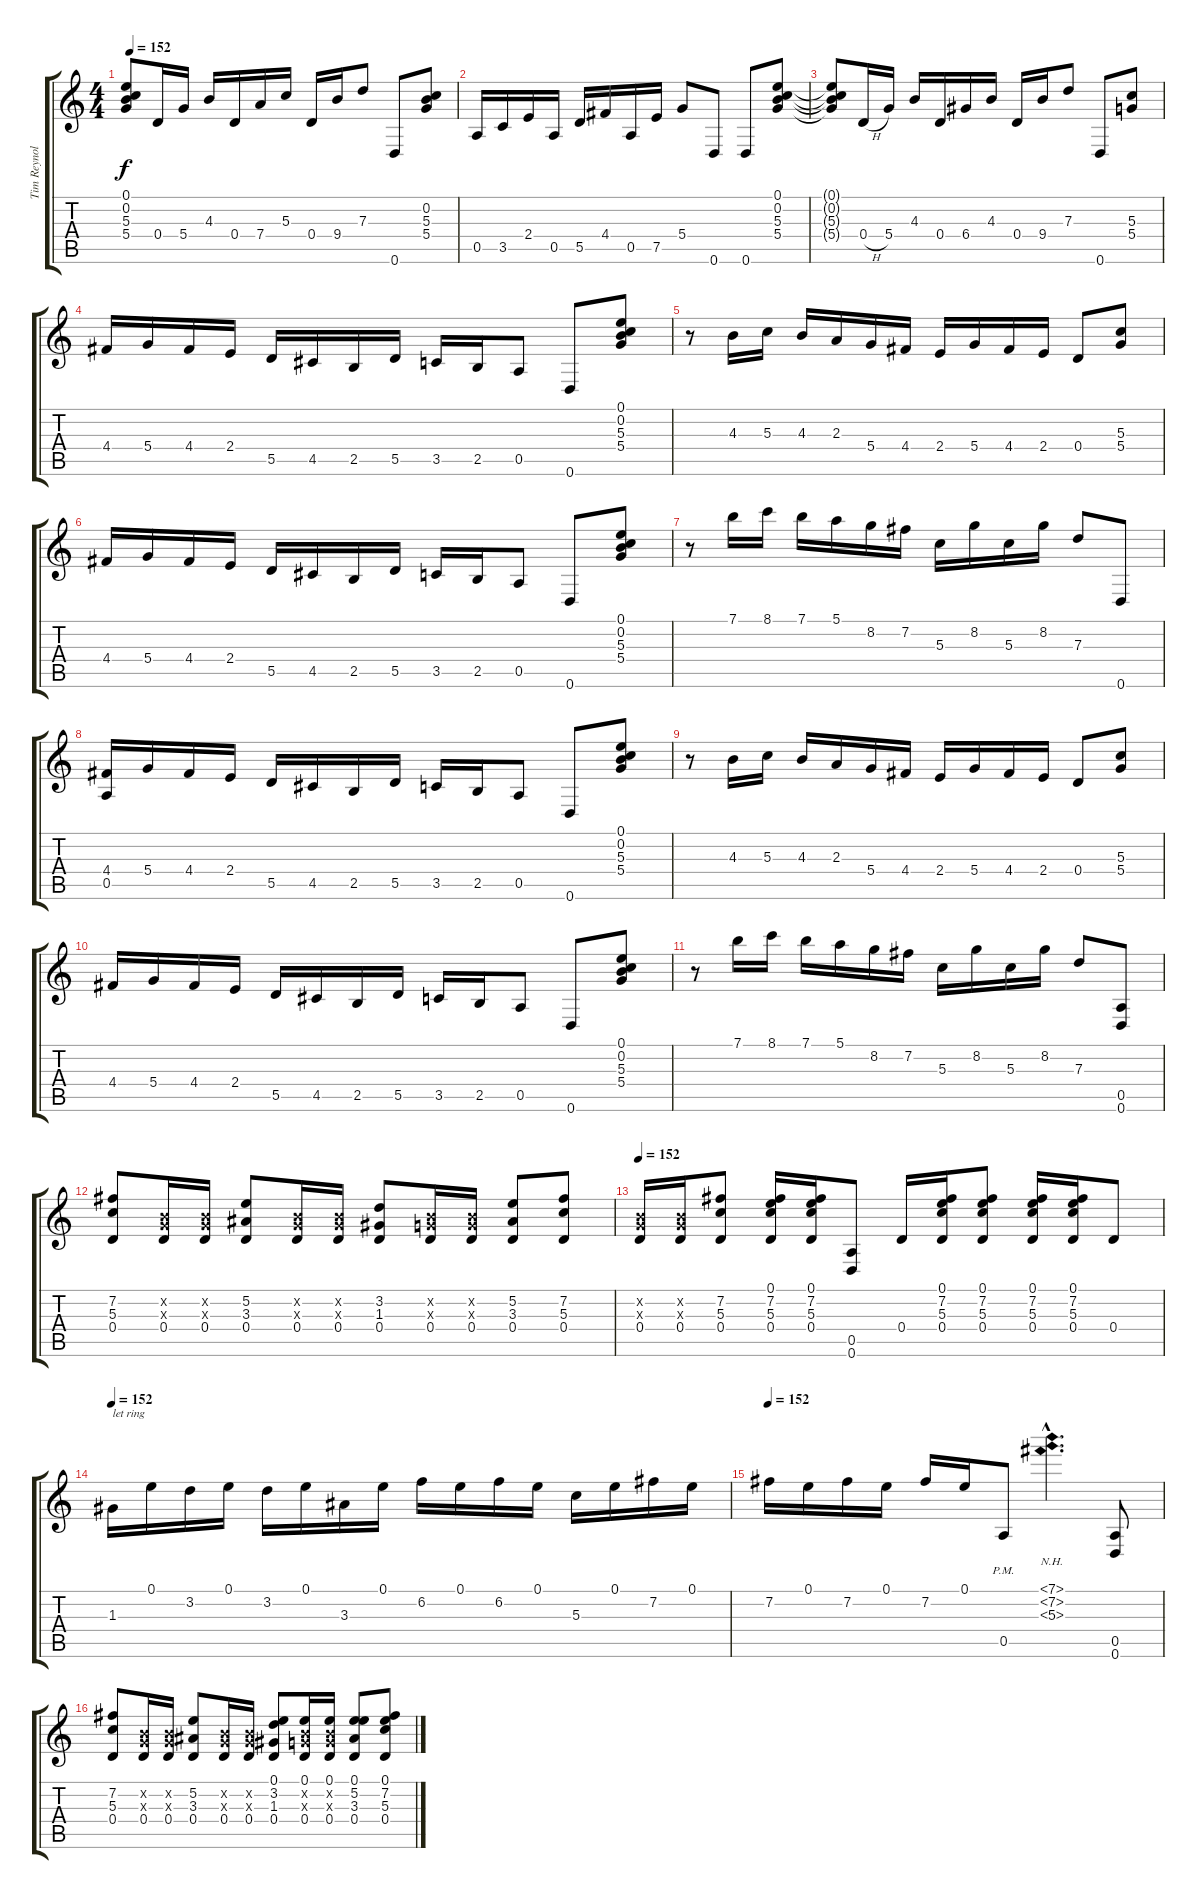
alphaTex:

\track ("Tim Reynolds" "Tim Reynol") {instrument acousticguitarsteel}
\staff {score tabs}
\tuning (E4 B3 G3 D3 A2 D2) {hide}
\ts (4 4)
\tempo 152
\clef g2
\ks c
(0.1{t} 0.2{t} 5.3{t} 5.4{t}).8{dy f} 0.4.16 5.4.16 4.3.16 0.4.16 7.4.16 5.3.16 0.4.16 9.4.16 7.3.8 0.6.8 (0.2 5.3 5.4).8 |
0.5.16 3.5.16 2.4.16 0.5.16 5.5.16 4.4.16 0.5.16 7.5.16 5.4.8 0.6.8 0.6.8 (0.1 0.2 5.3 5.4).8 |
(0.1{t} 0.2{t} 5.3{t} 5.4{t}).8 0.4{h}.16 5.4.16 4.3.16 0.4.16 6.4.16 4.3.16 0.4.16 9.4.16 7.3.8 0.6.8 (5.3 5.4).8 |
4.4.16 5.4.16 4.4.16 2.4.16 5.5.16 4.5.16 2.5.16 5.5.16 3.5.16 2.5.16 0.5.8 0.6.8 (0.1 0.2 5.3 5.4).8 |
r.8 4.3.16 5.3.16 4.3.16 2.3.16 5.4.16 4.4.16 2.4.16 5.4.16 4.4.16 2.4.16 0.4.8 (5.3 5.4).8 |
4.4.16 5.4.16 4.4.16 2.4.16 5.5.16 4.5.16 2.5.16 5.5.16 3.5.16 2.5.16 0.5.8 0.6.8 (0.1 0.2 5.3 5.4).8 |
r.8 7.1.16 8.1.16 7.1.16 5.1.16 8.2.16 7.2.16 5.3.16 8.2.16 5.3.16 8.2.16 7.3.8 0.6.8 |
(4.4 0.5).16 5.4.16 4.4.16 2.4.16 5.5.16 4.5.16 2.5.16 5.5.16 3.5.16 2.5.16 0.5.8 0.6.8 (0.1 0.2 5.3 5.4).8 |
r.8 4.3.16 5.3.16 4.3.16 2.3.16 5.4.16 4.4.16 2.4.16 5.4.16 4.4.16 2.4.16 0.4.8 (5.3 5.4).8 |
4.4.16 5.4.16 4.4.16 2.4.16 5.5.16 4.5.16 2.5.16 5.5.16 3.5.16 2.5.16 0.5.8 0.6.8 (0.1 0.2 5.3 5.4).8 |
r.8 7.1.16 8.1.16 7.1.16 5.1.16 8.2.16 7.2.16 5.3.16 8.2.16 5.3.16 8.2.16 7.3.8 (0.5 0.6).8 |
(7.2 5.3 0.4).8 (0.2{x} 0.3{x} 0.4).16 (0.2{x} 0.3{x} 0.4).16 (5.2 3.3 0.4).8 (0.2{x} 0.3{x} 0.4).16 (0.2{x} 0.3{x} 0.4).16 (3.2 1.3 0.4).8 (0.2{x} 0.3{x} 0.4).16 (0.2{x} 0.3{x} 0.4).16 (5.2 3.3 0.4).8 (7.2 5.3 0.4).8 |
\tempo 152
(0.2{x} 0.3{x} 0.4).16{volume 0} (0.2{x} 0.3{x} 0.4).16 (7.2 5.3 0.4).8 (0.1 7.2 5.3 0.4).16 (0.1 7.2 5.3 0.4).16 (0.5 0.6).8 0.4.16 (0.1 7.2 5.3 0.4).16 (0.1 7.2 5.3 0.4).8 (0.1 7.2 5.3 0.4).16 (0.1 7.2 5.3 0.4).16 0.4.8 |
\tempo 152
1.3.16{txt "let ring" volume 0} 0.1.16 3.2.16 0.1.16 3.2.16 0.1.16 3.3.16 0.1.16 6.2.16 0.1.16 6.2.16 0.1.16 5.3.16 0.1.16 7.2.16 0.1.16 |
\tempo 152
7.2.16{volume 0} 0.1.16 7.2.16 0.1.16 7.2.16 0.1.16 0.5{pm}.8 (7.1{nh hac} 7.2{nh hac} 5.3{nh hac}).4{d} (0.5 0.6).8 |
(7.2 5.3 0.4).8{volume 13} (0.2{x} 0.3{x} 0.4).16 (0.2{x} 0.3{x} 0.4).16 (5.2 3.3 0.4).8 (0.2{x} 0.3{x} 0.4).16 (0.2{x} 0.3{x} 0.4).16 (0.1 3.2 1.3 0.4).8 (0.1 0.2{x} 0.3{x} 0.4).16 (0.1 0.2{x} 0.3{x} 0.4).16 (0.1 5.2 3.3 0.4).8 (0.1 7.2 5.3 0.4).8
